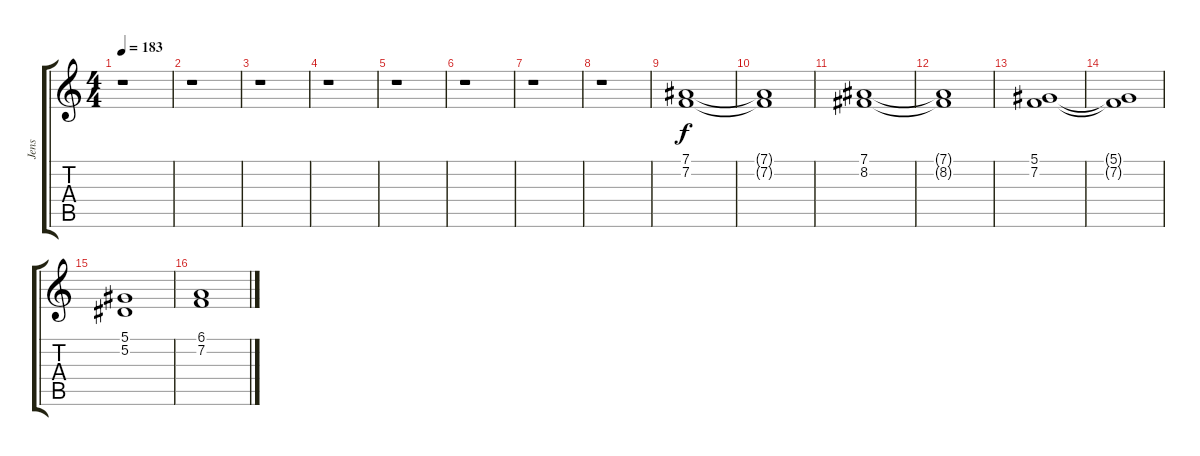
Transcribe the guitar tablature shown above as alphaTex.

\track ("Jens" "Jens") {instrument synthstrings1}
\staff {score tabs}
\tuning (Eb4 Bb3 Gb3 Db3 Ab2 Eb2) {hide}
\ts (4 4)
\tempo 183
\clef g2
\ks c
r.1{dy f} |
r.1 |
r.1 |
r.1 |
r.1 |
r.1 |
r.1 |
r.1 |
(7.1 7.2).1 |
(7.1{t} 7.2{t}).1 |
(7.1 8.2).1 |
(7.1{t} 8.2{t}).1 |
(5.1 7.2).1 |
(5.1{t} 7.2{t}).1 |
(5.1 5.2).1 |
(6.1 7.2).1
